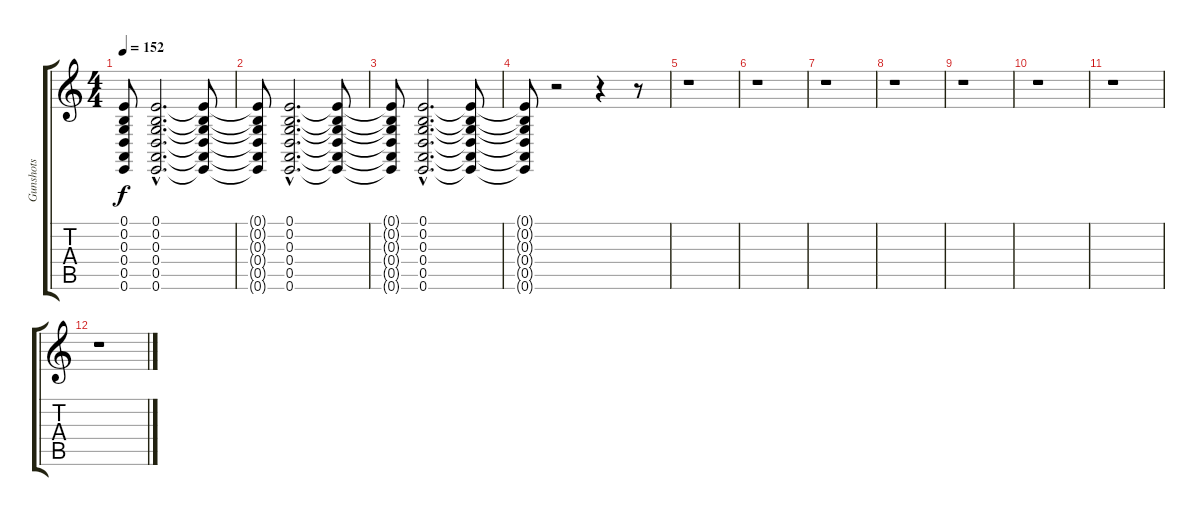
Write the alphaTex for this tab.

\track ("Gunshots" "Gunshots") {instrument gunshot}
\staff {score tabs}
\tuning (E4 B3 G3 D3 A2 E2) {hide}
\ts (4 4)
\tempo 152
\clef g2
\ks c
(0.1{t} 0.2{t} 0.3{t} 0.4{t} 0.5{t} 0.6{t}).8{dy f} (0.1{hac} 0.2{hac} 0.3{hac} 0.4{hac} 0.5{hac} 0.6{hac}).2{d} (0.1{t} 0.2{t} 0.3{t} 0.4{t} 0.5{t} 0.6{t}).8 |
(0.1{t} 0.2{t} 0.3{t} 0.4{t} 0.5{t} 0.6{t}).8 (0.1{hac} 0.2{hac} 0.3{hac} 0.4{hac} 0.5{hac} 0.6{hac}).2{d} (0.1{t} 0.2{t} 0.3{t} 0.4{t} 0.5{t} 0.6{t}).8 |
(0.1{t} 0.2{t} 0.3{t} 0.4{t} 0.5{t} 0.6{t}).8 (0.1{hac} 0.2{hac} 0.3{hac} 0.4{hac} 0.5{hac} 0.6{hac}).2{d} (0.1{t} 0.2{t} 0.3{t} 0.4{t} 0.5{t} 0.6{t}).8 |
(0.1{t} 0.2{t} 0.3{t} 0.4{t} 0.5{t} 0.6{t}).8 r.2 r.4 r.8 |
r.1 |
r.1 |
r.1 |
r.1 |
r.1 |
r.1 |
r.1 |
r.1
